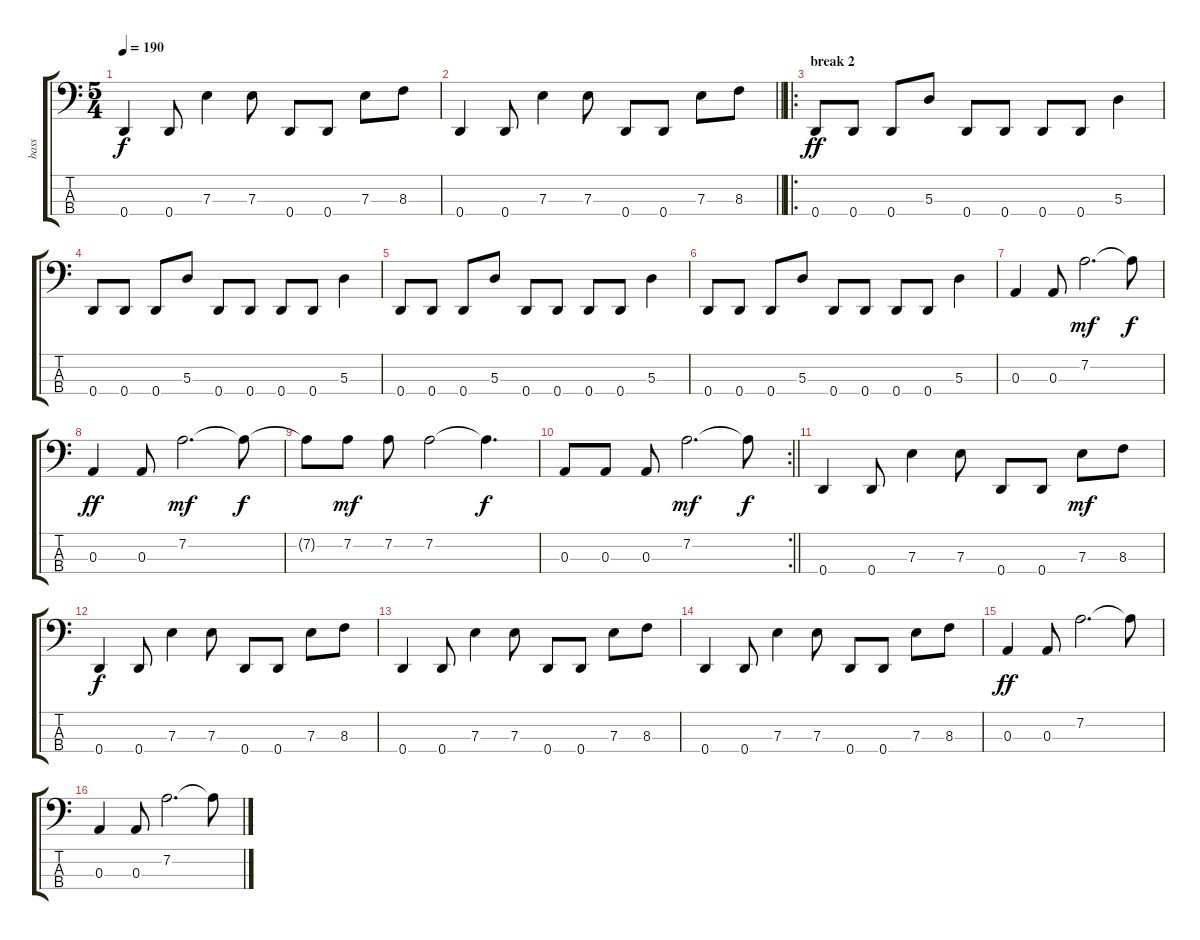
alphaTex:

\track ("bass" "bass") {instrument electricbasspick}
\staff {score tabs}
\tuning (G2 D2 A1 D1) {hide}
\ts (5 4)
\tempo 190
\clef f4
\ks c
0.4.4{dy f} 0.4.8 7.3.4 7.3.8 0.4.8 0.4.8 7.3.8 8.3.8 |
\barLineRight lightlight
0.4.4 0.4.8 7.3.4 7.3.8 0.4.8 0.4.8 7.3.8 8.3.8 |
\ro
\section ("" "break 2")
0.4.8{dy ff} 0.4.8 0.4.8 5.3.8 0.4.8 0.4.8 0.4.8 0.4.8 5.3.4 |
0.4.8 0.4.8 0.4.8 5.3.8 0.4.8 0.4.8 0.4.8 0.4.8 5.3.4 |
0.4.8 0.4.8 0.4.8 5.3.8 0.4.8 0.4.8 0.4.8 0.4.8 5.3.4 |
0.4.8 0.4.8 0.4.8 5.3.8 0.4.8 0.4.8 0.4.8 0.4.8 5.3.4 |
0.3.4 0.3.8 7.2.2{d dy mf} 7.2{t}.8{dy f} |
0.3.4{dy ff} 0.3.8 7.2.2{d dy mf} 7.2{t}.8{dy f} |
7.2{t}.8 7.2.8{dy mf} 7.2.8 7.2.2 7.2{t}.4{d dy f} |
\rc 2
\barLineRight lightlight
0.3.8 0.3.8 0.3.8 7.2.2{d dy mf} 7.2{t}.8{dy f} |
0.4.4 0.4.8 7.3.4 7.3.8 0.4.8 0.4.8 7.3.8{dy mf} 8.3.8 |
0.4.4{dy f} 0.4.8 7.3.4 7.3.8 0.4.8 0.4.8 7.3.8 8.3.8 |
0.4.4 0.4.8 7.3.4 7.3.8 0.4.8 0.4.8 7.3.8 8.3.8 |
0.4.4 0.4.8 7.3.4 7.3.8 0.4.8 0.4.8 7.3.8 8.3.8 |
0.3.4{dy ff} 0.3.8 7.2.2{d} 7.2{t}.8 |
0.3.4 0.3.8 7.2.2{d} 7.2{t}.8
